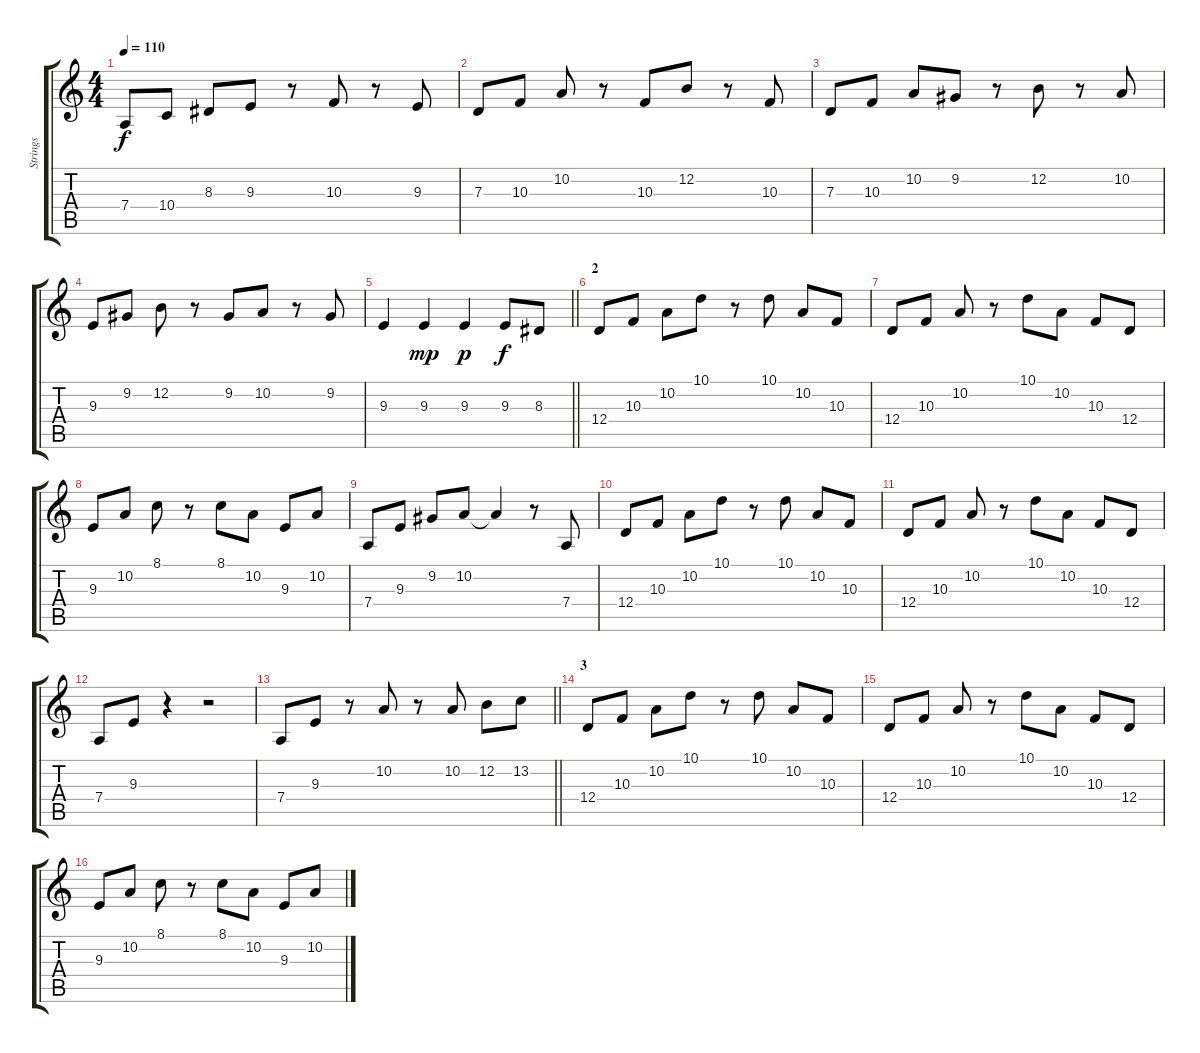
\track ("Strings " "Strings ") {instrument pizzicatostrings}
\staff {score tabs}
\tuning (E4 B3 G3 D3 A2 E2) {hide}
\ts (4 4)
\tempo 110
\clef g2
\ks c
7.4.8{dy f} 10.4.8 8.3.8 9.3.8 r.8 10.3.8 r.8 9.3.8 |
7.3.8 10.3.8 10.2.8 r.8 10.3.8 12.2.8 r.8 10.3.8 |
7.3.8 10.3.8 10.2.8 9.2.8 r.8 12.2.8 r.8 10.2.8 |
9.3.8 9.2.8 12.2.8 r.8 9.2.8 10.2.8 r.8 9.2.8 |
\barLineRight lightlight
9.3.4 9.3.4{dy mp} 9.3.4{dy p} 9.3.8{dy f} 8.3.8 |
\section ("" "2")
12.4.8 10.3.8 10.2.8 10.1.8 r.8 10.1.8 10.2.8 10.3.8 |
12.4.8 10.3.8 10.2.8 r.8 10.1.8 10.2.8 10.3.8 12.4.8 |
9.3.8 10.2.8 8.1.8 r.8 8.1.8 10.2.8 9.3.8 10.2.8 |
7.4.8 9.3.8 9.2.8 10.2.8 10.2{t}.4 r.8 7.4.8 |
12.4.8 10.3.8 10.2.8 10.1.8 r.8 10.1.8 10.2.8 10.3.8 |
12.4.8 10.3.8 10.2.8 r.8 10.1.8 10.2.8 10.3.8 12.4.8 |
7.4.8 9.3.8 r.4 r.2 |
\barLineRight lightlight
7.4.8 9.3.8 r.8 10.2.8 r.8 10.2.8 12.2.8 13.2.8 |
\section ("" "3")
12.4.8 10.3.8 10.2.8 10.1.8 r.8 10.1.8 10.2.8 10.3.8 |
12.4.8 10.3.8 10.2.8 r.8 10.1.8 10.2.8 10.3.8 12.4.8 |
9.3.8 10.2.8 8.1.8 r.8 8.1.8 10.2.8 9.3.8 10.2.8
